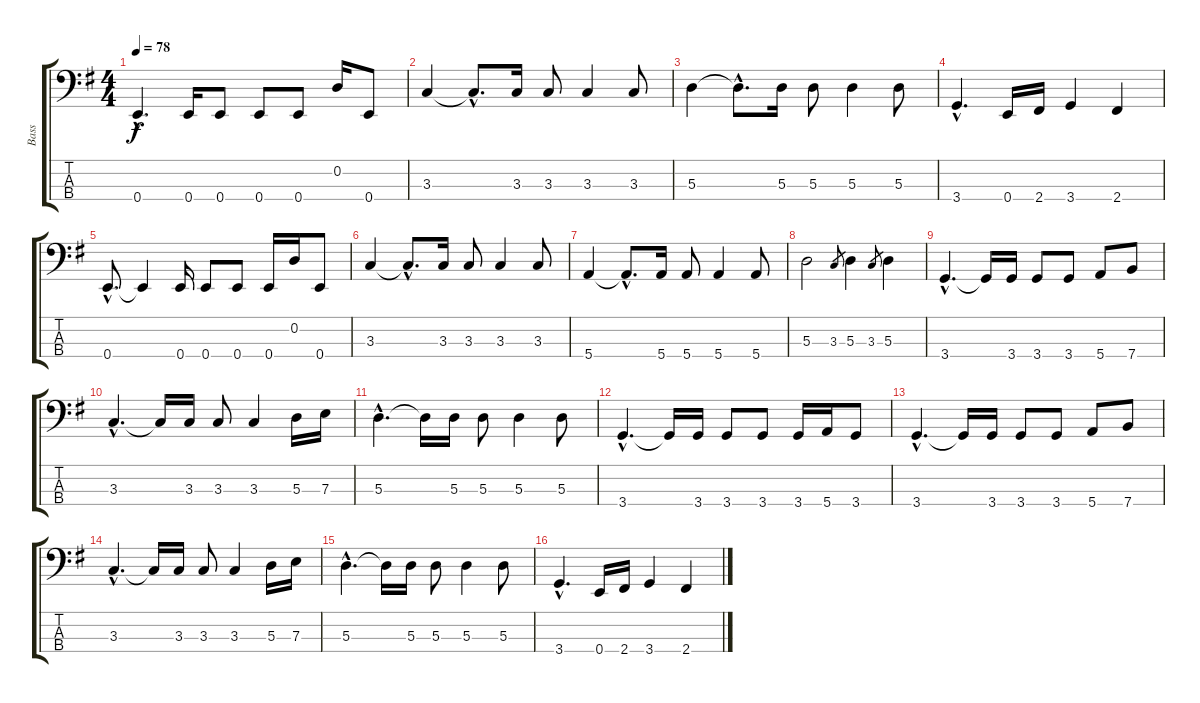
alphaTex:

\track ("Bass" "Bass") {instrument electricbassfinger}
\staff {score tabs}
\tuning (G2 D2 A1 E1) {hide}
\ts (4 4)
\tempo 78
\clef f4
\ks g
0.4{hac}.4{d dy f} 0.4.16 0.4.8 0.4.8 0.4.8 0.2.16 0.4.8 |
3.3.4 3.3{hac t}.8{d} 3.3.16 3.3.8 3.3.4 3.3.8 |
5.3.4 5.3{hac t}.8{d} 5.3.16 5.3.8 5.3.4 5.3.8 |
3.4{hac}.4{d} 0.4.16 2.4.16 3.4.4 2.4.4 |
0.4{hac}.8{d} 0.4{t}.4 0.4.16 0.4.8 0.4.8 0.4.16 0.2.16 0.4.8 |
3.3.4 3.3{hac t}.8{d} 3.3.16 3.3.8 3.3.4 3.3.8 |
5.4.4 5.4{hac t}.8{d} 5.4.16 5.4.8 5.4.4 5.4.8 |
5.3.2 3.3.8{gr} 5.3.4 3.3.8{gr} 5.3.4 |
3.4{hac}.4{d} 3.4{t}.16 3.4.16 3.4.8 3.4.8 5.4.8 7.4.8 |
3.3{hac}.4{d} 3.3{t}.16 3.3.16 3.3.8 3.3.4 5.3.16 7.3.16 |
5.3{hac}.4{d} 5.3{t}.16 5.3.16 5.3.8 5.3.4 5.3.8 |
3.4{hac}.4{d} 3.4{t}.16 3.4.16 3.4.8 3.4.8 3.4.16 5.4.16 3.4.8 |
3.4{hac}.4{d} 3.4{t}.16 3.4.16 3.4.8 3.4.8 5.4.8 7.4.8 |
3.3{hac}.4{d} 3.3{t}.16 3.3.16 3.3.8 3.3.4 5.3.16 7.3.16 |
5.3{hac}.4{d} 5.3{t}.16 5.3.16 5.3.8 5.3.4 5.3.8 |
3.4{hac}.4{d} 0.4.16 2.4.16 3.4.4 2.4.4
